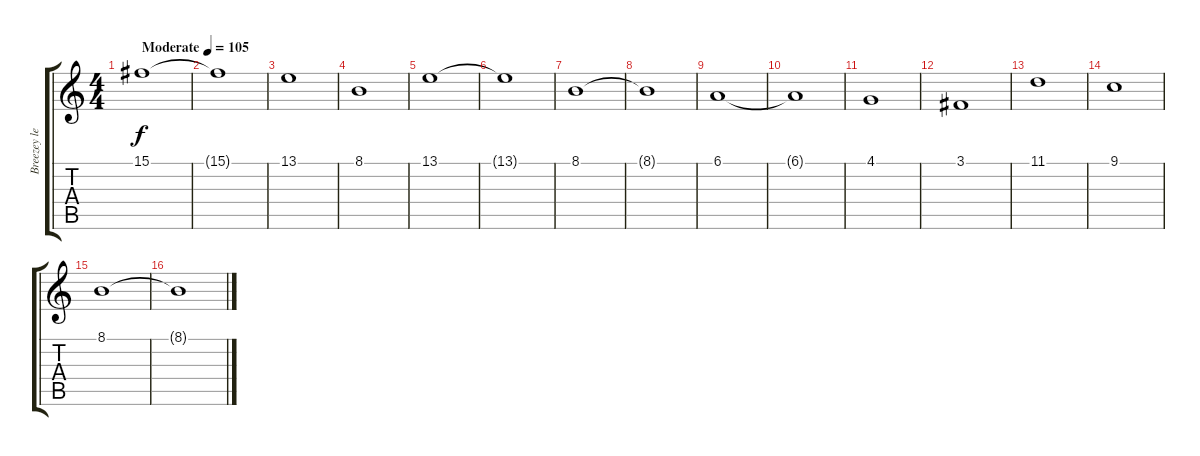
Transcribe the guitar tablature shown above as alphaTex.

\track ("Breezey leaves" "Breezey le") {instrument shakuhachi}
\staff {score tabs}
\tuning (Eb4 Bb3 Gb3 B2 Gb2 B1) {hide}
\ts (4 4)
\tempo (105 "Moderate")
\clef g2
\ks c
15.1.1{dy f instrument shakuhachi} |
15.1{t}.1 |
13.1.1 |
8.1.1 |
13.1.1 |
13.1{t}.1 |
8.1.1 |
8.1{t}.1 |
6.1.1 |
6.1{t}.1 |
4.1.1 |
3.1.1 |
11.1.1 |
9.1.1 |
8.1.1 |
8.1{t}.1
